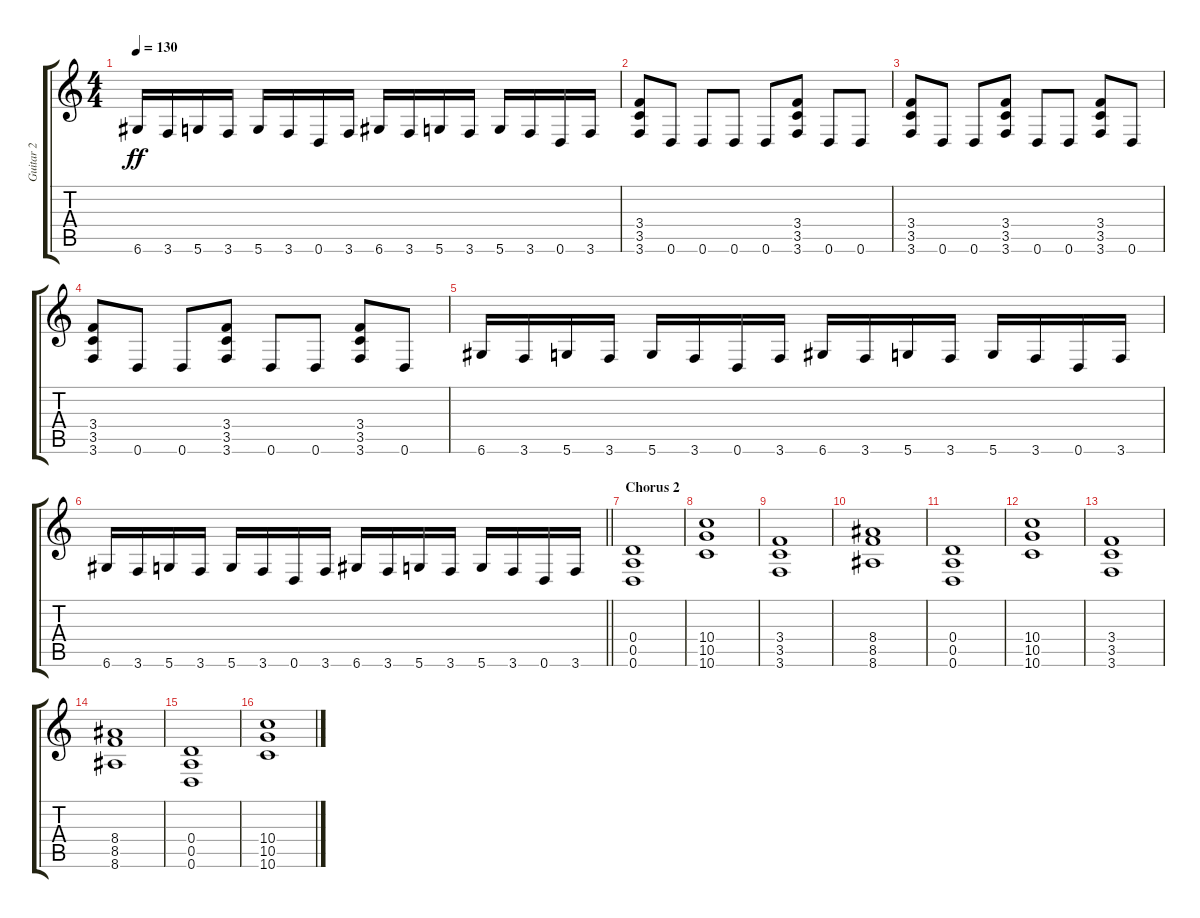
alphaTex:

\track ("Guitar 2" "Guitar 2") {instrument overdrivenguitar}
\staff {score tabs}
\tuning (E4 B3 G3 D3 A2 D2) {hide}
\ts (4 4)
\tempo 130
\clef g2
\ks c
6.6.16{dy ff} 3.6.16 5.6.16 3.6.16 5.6.16 3.6.16 0.6.16 3.6.16 6.6.16 3.6.16 5.6.16 3.6.16 5.6.16 3.6.16 0.6.16 3.6.16 |
(3.4 3.5 3.6).8 0.6.8 0.6.8 0.6.8 0.6.8 (3.4 3.5 3.6).8 0.6.8 0.6.8 |
(3.4 3.5 3.6).8 0.6.8 0.6.8 (3.4 3.5 3.6).8 0.6.8 0.6.8 (3.4 3.5 3.6).8 0.6.8 |
(3.4 3.5 3.6).8 0.6.8 0.6.8 (3.4 3.5 3.6).8 0.6.8 0.6.8 (3.4 3.5 3.6).8 0.6.8 |
6.6.16 3.6.16 5.6.16 3.6.16 5.6.16 3.6.16 0.6.16 3.6.16 6.6.16 3.6.16 5.6.16 3.6.16 5.6.16 3.6.16 0.6.16 3.6.16 |
\barLineRight lightlight
6.6.16 3.6.16 5.6.16 3.6.16 5.6.16 3.6.16 0.6.16 3.6.16 6.6.16 3.6.16 5.6.16 3.6.16 5.6.16 3.6.16 0.6.16 3.6.16 |
\section ("" "Chorus 2")
(0.4 0.5 0.6).1 |
(10.4 10.5 10.6).1 |
(3.4 3.5 3.6).1 |
(8.4 8.5 8.6).1 |
(0.4 0.5 0.6).1 |
(10.4 10.5 10.6).1 |
(3.4 3.5 3.6).1 |
(8.4 8.5 8.6).1 |
(0.4 0.5 0.6).1 |
(10.4 10.5 10.6).1
